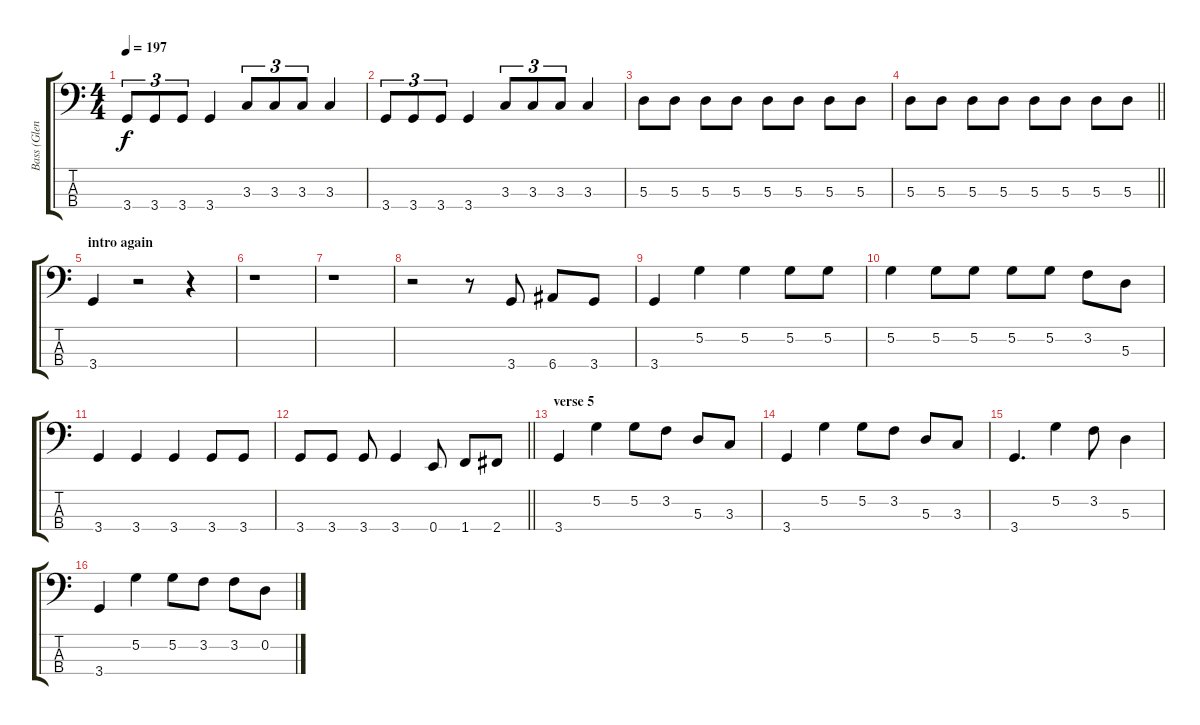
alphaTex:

\track ("Bass (Glenn)" "Bass (Glen") {instrument electricbasspick}
\staff {score tabs}
\tuning (G2 D2 A1 E1) {hide}
\ts (4 4)
\tempo 197
\clef f4
\ks c
3.4.8{tu (3 2) dy f} 3.4.8{tu (3 2)} 3.4.8{tu (3 2)} 3.4.4 3.3.8{tu (3 2)} 3.3.8{tu (3 2)} 3.3.8{tu (3 2)} 3.3.4 |
3.4.8{tu (3 2)} 3.4.8{tu (3 2)} 3.4.8{tu (3 2)} 3.4.4 3.3.8{tu (3 2)} 3.3.8{tu (3 2)} 3.3.8{tu (3 2)} 3.3.4 |
5.3.8 5.3.8 5.3.8 5.3.8 5.3.8 5.3.8 5.3.8 5.3.8 |
\barLineRight lightlight
5.3.8 5.3.8 5.3.8 5.3.8 5.3.8 5.3.8 5.3.8 5.3.8 |
\section ("" "intro again")
3.4.4 r.2 r.4 |
r.1 |
r.1 |
r.2 r.8 3.4.8 6.4.8 3.4.8 |
3.4.4 5.2.4 5.2.4 5.2.8 5.2.8 |
5.2.4 5.2.8 5.2.8 5.2.8 5.2.8 3.2.8 5.3.8 |
3.4.4 3.4.4 3.4.4 3.4.8 3.4.8 |
\barLineRight lightlight
3.4.8 3.4.8 3.4.8 3.4.4 0.4.8 1.4.8 2.4.8 |
\section ("" "verse 5")
3.4.4 5.2.4 5.2.8 3.2.8 5.3.8 3.3.8 |
3.4.4 5.2.4 5.2.8 3.2.8 5.3.8 3.3.8 |
3.4.4{d} 5.2.4 3.2.8 5.3.4 |
3.4.4 5.2.4 5.2.8 3.2.8 3.2.8 0.2.8
